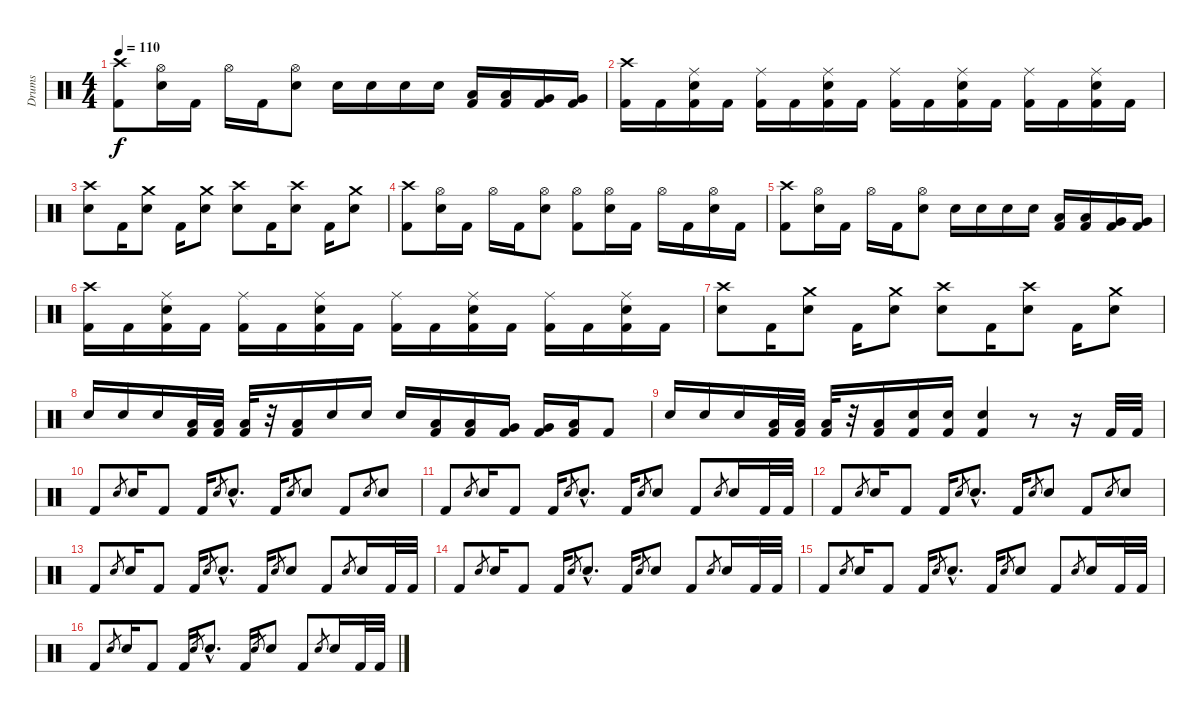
\track ("Drums" "Drums") {instrument percussion}
\staff {score}
\articulation defaults
\ts (4 4)
\tempo 110
\clef neutral
\ks c
("Crash high (hit)" "Kick (hit) 2").8{dy f} ("Hi-Hat (open)" "Snare (hit) 2").16 "Kick (hit) 2".16 "Hi-Hat (open)".16 "Kick (hit) 2".16 ("Hi-Hat (open)" "Snare (hit) 2").8 "Snare (hit) 2".16 "Snare (hit) 2".16 "Snare (hit) 2".16 "Snare (hit) 2".16 ("Kick (hit) 2" "Low Tom (hit)").16 ("Kick (hit) 2" "Low Tom (hit)").16 ("Kick (hit) 2" "Very Low Tom (hit)").16 ("Kick (hit) 2" "Very Low Tom (hit)").16 |
("Crash high (hit)" "Kick (hit) 2").16 "Kick (hit) 2".16 ("Ride (middle)" "Snare (hit) 2" "Kick (hit) 2").16 "Kick (hit) 2".16 ("Ride (middle)" "Kick (hit) 2").16 "Kick (hit) 2".16 ("Ride (middle)" "Snare (hit) 2" "Kick (hit) 2").16 "Kick (hit) 2".16 ("Ride (middle)" "Kick (hit) 2").16 "Kick (hit) 2".16 ("Ride (middle)" "Snare (hit) 2" "Kick (hit) 2").16 "Kick (hit) 2".16 ("Ride (middle)" "Kick (hit) 2").16 "Kick (hit) 2".16 ("Ride (middle)" "Snare (hit) 2" "Kick (hit) 2").16 "Kick (hit) 2".16 |
("Crash high (hit)" "Snare (hit) 2").8 "Kick (hit) 2".16 ("Crash medium (hit)" "Snare (hit) 2").8 "Kick (hit) 2".16 ("Crash medium (hit)" "Snare (hit) 2").8 ("Crash high (hit)" "Snare (hit) 2").8 "Kick (hit) 2".16 ("Crash high (hit)" "Snare (hit) 2").8 "Kick (hit) 2".16 ("Crash medium (hit)" "Snare (hit) 2").8 |
("Crash high (hit)" "Kick (hit) 2").8 ("Hi-Hat (open)" "Snare (hit) 2").16 "Kick (hit) 2".16 "Hi-Hat (open)".16 "Kick (hit) 2".16 ("Hi-Hat (open)" "Snare (hit) 2").8 ("Hi-Hat (open)" "Kick (hit) 2").8 ("Hi-Hat (open)" "Snare (hit) 2").16 "Kick (hit) 2".16 "Hi-Hat (open)".16 "Kick (hit) 2".16 ("Hi-Hat (open)" "Snare (hit) 2").16 "Kick (hit) 2".16 |
("Crash high (hit)" "Kick (hit) 2").8 ("Hi-Hat (open)" "Snare (hit) 2").16 "Kick (hit) 2".16 "Hi-Hat (open)".16 "Kick (hit) 2".16 ("Hi-Hat (open)" "Snare (hit) 2").8 "Snare (hit) 2".16 "Snare (hit) 2".16 "Snare (hit) 2".16 "Snare (hit) 2".16 ("Kick (hit) 2" "Low Tom (hit)").16 ("Kick (hit) 2" "Low Tom (hit)").16 ("Kick (hit) 2" "Very Low Tom (hit)").16 ("Kick (hit) 2" "Very Low Tom (hit)").16 |
("Crash high (hit)" "Kick (hit) 2").16 "Kick (hit) 2".16 ("Ride (middle)" "Snare (hit) 2" "Kick (hit) 2").16 "Kick (hit) 2".16 ("Ride (middle)" "Kick (hit) 2").16 "Kick (hit) 2".16 ("Ride (middle)" "Snare (hit) 2" "Kick (hit) 2").16 "Kick (hit) 2".16 ("Ride (middle)" "Kick (hit) 2").16 "Kick (hit) 2".16 ("Ride (middle)" "Snare (hit) 2" "Kick (hit) 2").16 "Kick (hit) 2".16 ("Ride (middle)" "Kick (hit) 2").16 "Kick (hit) 2".16 ("Ride (middle)" "Snare (hit) 2" "Kick (hit) 2").16 "Kick (hit) 2".16 |
("Crash high (hit)" "Snare (hit) 2").8 "Kick (hit) 2".16 ("Crash medium (hit)" "Snare (hit) 2").8 "Kick (hit) 2".16 ("Crash medium (hit)" "Snare (hit) 2").8 ("Crash high (hit)" "Snare (hit) 2").8 "Kick (hit) 2".16 ("Crash high (hit)" "Snare (hit) 2").8 "Kick (hit) 2".16 ("Crash medium (hit)" "Snare (hit) 2").8 |
"Snare (hit) 2".16 "Snare (hit) 2".16 "Snare (hit) 2".16 ("Kick (hit) 2" "Low Tom (hit)").32 ("Kick (hit) 2" "Low Tom (hit)").32 ("Kick (hit) 2" "Low Tom (hit)").32 r.32 ("Kick (hit) 2" "Low Tom (hit)").16 "Snare (hit) 2".16 "Snare (hit) 2".16 "Snare (hit) 2".16 ("Kick (hit) 2" "Low Tom (hit)").16 ("Kick (hit) 2" "Low Tom (hit)").16 ("Kick (hit) 2" "Very Low Tom (hit)").16 ("Kick (hit) 2" "Very Low Tom (hit)").16 ("Kick (hit) 2" "Low Floor Tom (hit)").16 "Kick (hit) 2".8 |
"Snare (hit) 2".16 "Snare (hit) 2".16 "Snare (hit) 2".16 ("Kick (hit) 2" "Low Tom (hit)").32 ("Kick (hit) 2" "Low Tom (hit)").32 ("Kick (hit) 2" "Low Tom (hit)").32 r.32 ("Kick (hit) 2" "Low Tom (hit)").16 ("Kick (hit) 2" "Snare (hit) 2").16 ("Kick (hit) 2" "Snare (hit) 2").16 ("Kick (hit) 2" "Snare (hit) 2").4 r.8 r.16 "Kick (hit) 2".32 "Kick (hit) 2".32 |
"Kick (hit) 2".8 "Snare (hit) 2".8{gr} "Snare (hit) 2".16 "Kick (hit) 2".8 "Kick (hit) 2".16 "Snare (hit) 2".8{gr} "Snare (hit) 2"{hac}.8{d} "Kick (hit) 2".16 "Snare (hit) 2".8{gr} "Snare (hit) 2".8 "Kick (hit) 2".8 "Snare (hit) 2".8{gr} "Snare (hit) 2".8 |
"Kick (hit) 2".8 "Snare (hit) 2".8{gr} "Snare (hit) 2".16 "Kick (hit) 2".8 "Kick (hit) 2".16 "Snare (hit) 2".8{gr} "Snare (hit) 2"{hac}.8{d} "Kick (hit) 2".16 "Snare (hit) 2".8{gr} "Snare (hit) 2".8 "Kick (hit) 2".8 "Snare (hit) 2".8{gr} "Snare (hit) 2".16 "Kick (hit) 2".32 "Kick (hit) 2".32 |
"Kick (hit) 2".8 "Snare (hit) 2".8{gr} "Snare (hit) 2".16 "Kick (hit) 2".8 "Kick (hit) 2".16 "Snare (hit) 2".8{gr} "Snare (hit) 2"{hac}.8{d} "Kick (hit) 2".16 "Snare (hit) 2".8{gr} "Snare (hit) 2".8 "Kick (hit) 2".8 "Snare (hit) 2".8{gr} "Snare (hit) 2".8 |
"Kick (hit) 2".8 "Snare (hit) 2".8{gr} "Snare (hit) 2".16 "Kick (hit) 2".8 "Kick (hit) 2".16 "Snare (hit) 2".8{gr} "Snare (hit) 2"{hac}.8{d} "Kick (hit) 2".16 "Snare (hit) 2".8{gr} "Snare (hit) 2".8 "Kick (hit) 2".8 "Snare (hit) 2".8{gr} "Snare (hit) 2".16 "Kick (hit) 2".32 "Kick (hit) 2".32 |
"Kick (hit) 2".8 "Snare (hit) 2".8{gr} "Snare (hit) 2".16 "Kick (hit) 2".8 "Kick (hit) 2".16 "Snare (hit) 2".8{gr} "Snare (hit) 2"{hac}.8{d} "Kick (hit) 2".16 "Snare (hit) 2".8{gr} "Snare (hit) 2".8 "Kick (hit) 2".8 "Snare (hit) 2".8{gr} "Snare (hit) 2".16 "Kick (hit) 2".32 "Kick (hit) 2".32 |
"Kick (hit) 2".8 "Snare (hit) 2".8{gr} "Snare (hit) 2".16 "Kick (hit) 2".8 "Kick (hit) 2".16 "Snare (hit) 2".8{gr} "Snare (hit) 2"{hac}.8{d} "Kick (hit) 2".16 "Snare (hit) 2".8{gr} "Snare (hit) 2".8 "Kick (hit) 2".8 "Snare (hit) 2".8{gr} "Snare (hit) 2".16 "Kick (hit) 2".32 "Kick (hit) 2".32 |
"Kick (hit) 2".8 "Snare (hit) 2".8{gr} "Snare (hit) 2".16 "Kick (hit) 2".8 "Kick (hit) 2".16 "Snare (hit) 2".8{gr} "Snare (hit) 2"{hac}.8{d} "Kick (hit) 2".16 "Snare (hit) 2".8{gr} "Snare (hit) 2".8 "Kick (hit) 2".8 "Snare (hit) 2".8{gr} "Snare (hit) 2".16 "Kick (hit) 2".32 "Kick (hit) 2".32
